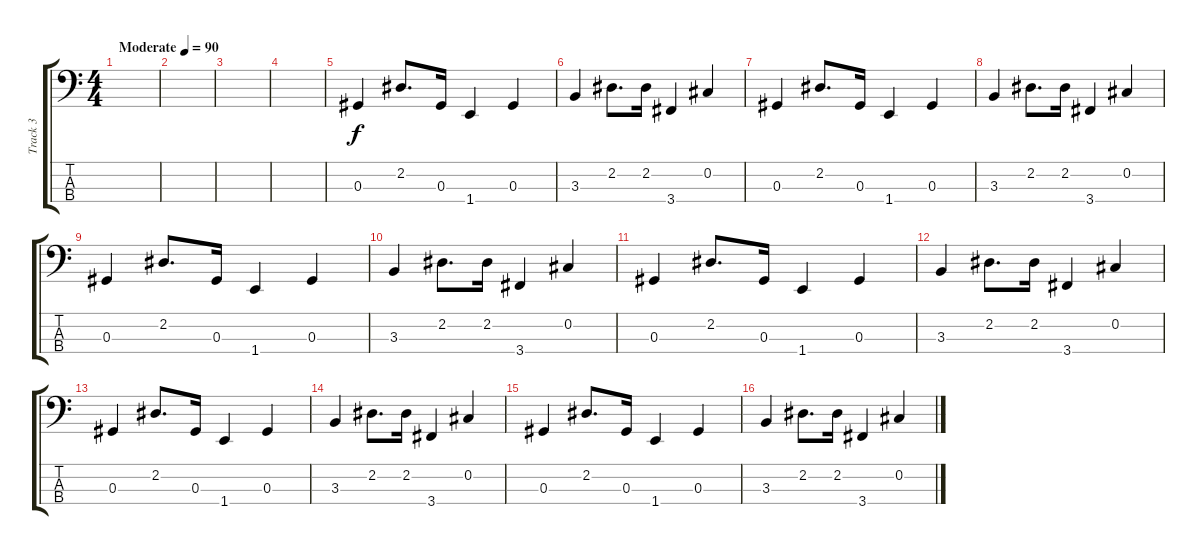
\track ("Track 3" "Track 3") {instrument electricbassfinger}
\staff {score tabs}
\tuning (Gb2 Db2 Ab1 Eb1) {hide}
\ts (4 4)
\tempo (90 "Moderate")
\clef f4
\ks c
|
|
|
|
0.3.4 2.2.8{d} 0.3.16 1.4.4 0.3.4 |
3.3.4 2.2.8{d} 2.2.16 3.4.4 0.2.4 |
0.3.4 2.2.8{d} 0.3.16 1.4.4 0.3.4 |
3.3.4 2.2.8{d} 2.2.16 3.4.4 0.2.4 |
0.3.4 2.2.8{d} 0.3.16 1.4.4 0.3.4 |
3.3.4 2.2.8{d} 2.2.16 3.4.4 0.2.4 |
0.3.4 2.2.8{d} 0.3.16 1.4.4 0.3.4 |
3.3.4 2.2.8{d} 2.2.16 3.4.4 0.2.4 |
0.3.4 2.2.8{d} 0.3.16 1.4.4 0.3.4 |
3.3.4 2.2.8{d} 2.2.16 3.4.4 0.2.4 |
0.3.4 2.2.8{d} 0.3.16 1.4.4 0.3.4 |
3.3.4 2.2.8{d} 2.2.16 3.4.4 0.2.4
